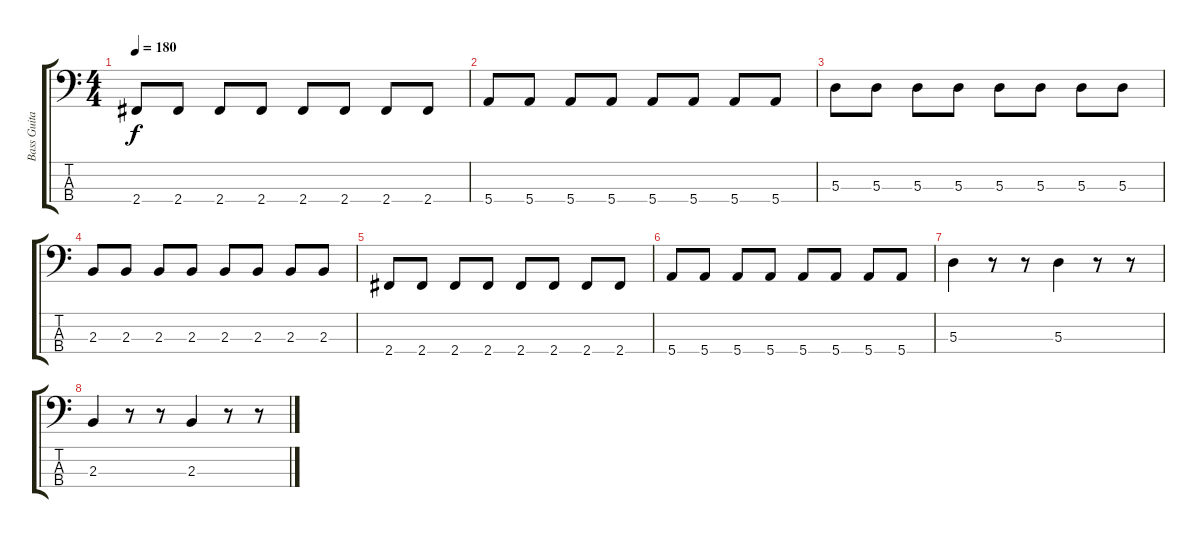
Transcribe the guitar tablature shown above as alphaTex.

\track ("Bass Guitar" "Bass Guita") {instrument electricbassfinger}
\staff {score tabs}
\tuning (G2 D2 A1 E1) {hide}
\ts (4 4)
\tempo 180
\clef f4
\ks c
2.4.8{dy f} 2.4.8 2.4.8 2.4.8 2.4.8 2.4.8 2.4.8 2.4.8 |
5.4.8 5.4.8 5.4.8 5.4.8 5.4.8 5.4.8 5.4.8 5.4.8 |
5.3.8 5.3.8 5.3.8 5.3.8 5.3.8 5.3.8 5.3.8 5.3.8 |
2.3.8 2.3.8 2.3.8 2.3.8 2.3.8 2.3.8 2.3.8 2.3.8 |
2.4.8 2.4.8 2.4.8 2.4.8 2.4.8 2.4.8 2.4.8 2.4.8 |
5.4.8 5.4.8 5.4.8 5.4.8 5.4.8 5.4.8 5.4.8 5.4.8 |
5.3.4 r.8 r.8 5.3.4 r.8 r.8 |
2.3.4 r.8 r.8 2.3.4 r.8 r.8
